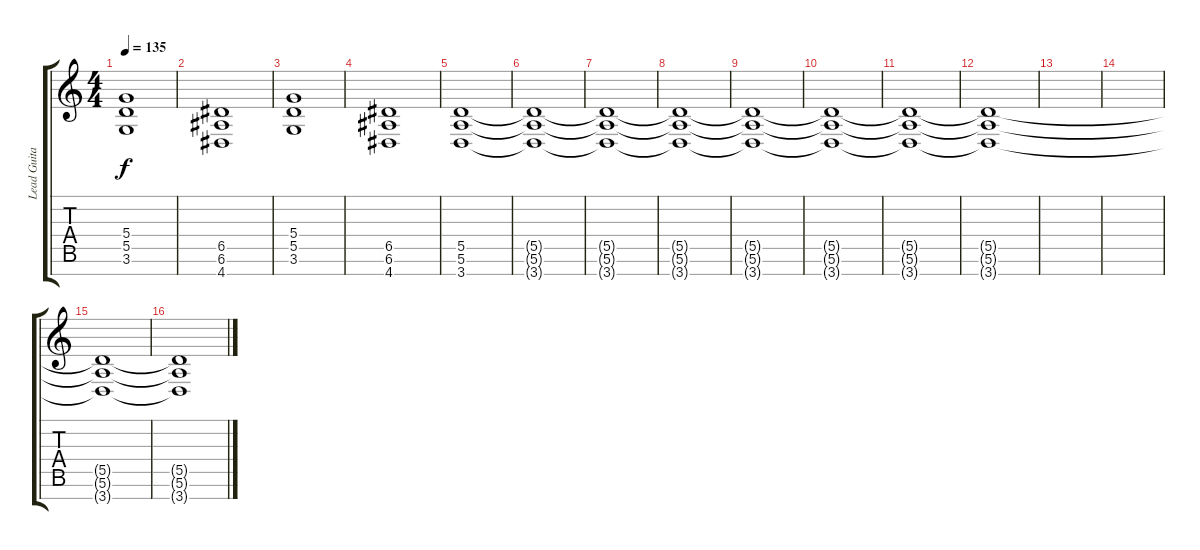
\track ("Lead Guitar II" "Lead Guita") {instrument distortionguitar}
\staff {score tabs}
\tuning (E4 B3 G3 D3 A2 E2 B1) {hide}
\ts (4 4)
\tempo 135
\clef g2
\ks c
(5.4 5.5 3.6).1{dy f} |
(6.5 6.6 4.7).1 |
(5.4 5.5 3.6).1 |
(6.5 6.6 4.7).1 |
(5.5 5.6 3.7).1{volume 0} |
(5.5{t} 5.6{t} 3.7{t}).1 |
(5.5{t} 5.6{t} 3.7{t}).1 |
(5.5{t} 5.6{t} 3.7{t}).1 |
(5.5{t} 5.6{t} 3.7{t}).1 |
(5.5{t} 5.6{t} 3.7{t}).1 |
(5.5{t} 5.6{t} 3.7{t}).1 |
(5.5{t} 5.6{t} 3.7{t}).1 |
|
|
(5.5{t} 5.6{t} 3.7{t}).1 |
(5.5{t} 5.6{t} 3.7{t}).1
